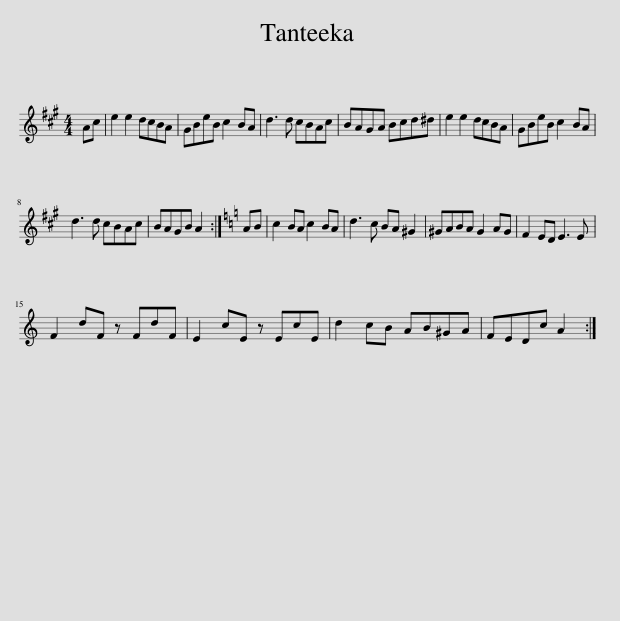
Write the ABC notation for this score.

X:1
L:1/8
M:4/4
I:linebreak $
K:A
V:1 treble
V:1
 Ac | e2 e2 dcBA | GBeB c2 BA | d3 d cBAc | BAGA Bcd^d | %5
 e2 e2 dcBA | GBeB c2 BA |$ d3 d cBAc | BAGB A2 :|[K:Amin] AB | %10
 c2 BA c2 BA | d3 c BA ^G2 | ^GABA G2 AG | F2 ED E3 E |$ F2 dF z FdF | %15
 E2 cE z EcE | d2 cB AB^GA | FEDc A2 :| %18
